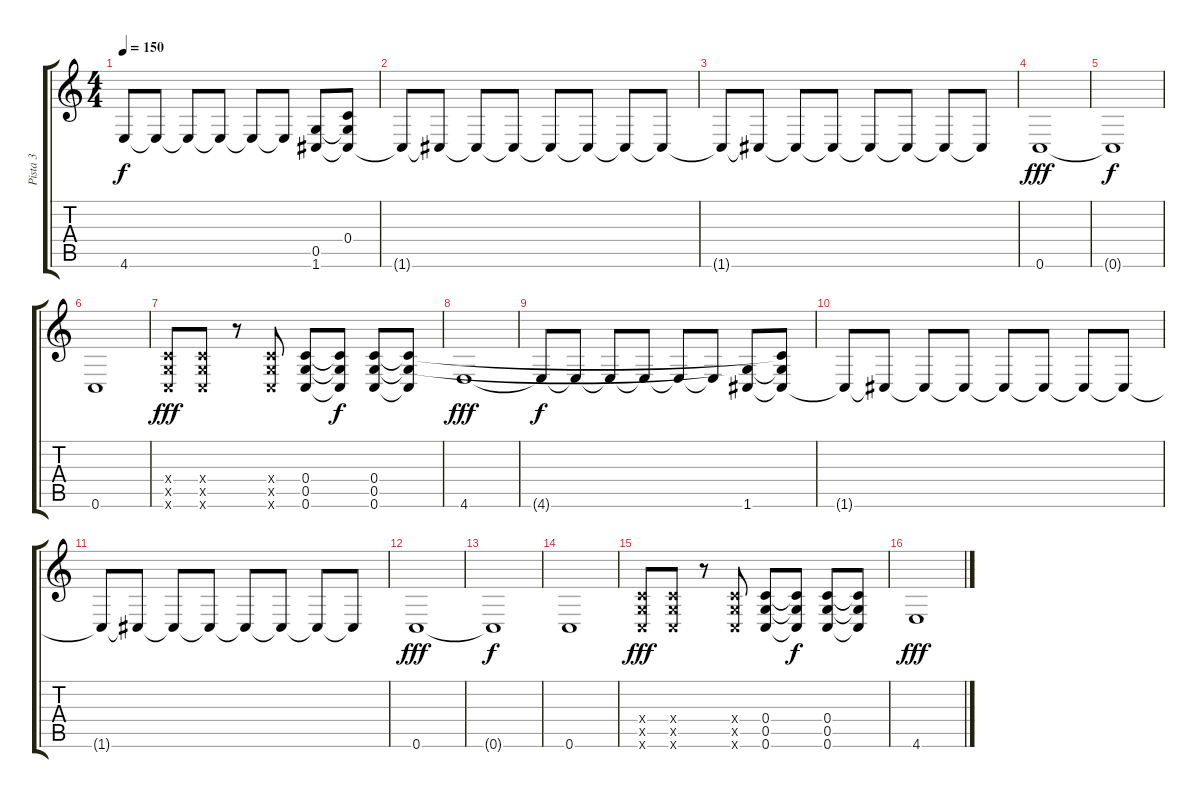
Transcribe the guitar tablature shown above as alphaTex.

\track ("Pista 3" "Pista 3") {instrument overdrivenguitar}
\staff {score tabs}
\tuning (E4 C4 G3 C3 G2 C2) {hide}
\ts (4 4)
\tempo 150
\clef g2
\ks c
4.6{t}.8{dy f} 4.6{t}.8 4.6{t}.8 4.6{t}.8 4.6{t}.8 4.6{t}.8 (0.5{t} 1.6).8 (0.4{t} 0.5{t} 1.6{t}).8 |
1.6{t}.8 1.6{t}.8 1.6{t}.8 1.6{t}.8 1.6{t}.8 1.6{t}.8 1.6{t}.8 1.6{t}.8 |
1.6{t}.8 1.6{t}.8 1.6{t}.8 1.6{t}.8 1.6{t}.8 1.6{t}.8 1.6{t}.8 1.6{t}.8 |
0.6.1{dy fff} |
0.6{t}.1{dy f} |
0.6.1 |
(0.4{x} 0.5{x} 0.6{x}).8{dy fff} (0.4{x} 0.5{x} 0.6{x}).8 r.8 (0.4{x} 0.5{x} 0.6{x}).8 (0.4 0.5 0.6).8 (0.4{t} 0.5{t} 0.6{t}).8{dy f} (0.4 0.5 0.6).8 (0.4{t} 0.5{t} 0.6{t}).8 |
4.6.1{dy fff} |
4.6{t}.8{dy f} 4.6{t}.8 4.6{t}.8 4.6{t}.8 4.6{t}.8 4.6{t}.8 (0.5{t} 1.6).8 (0.4{t} 0.5{t} 1.6{t}).8 |
1.6{t}.8 1.6{t}.8 1.6{t}.8 1.6{t}.8 1.6{t}.8 1.6{t}.8 1.6{t}.8 1.6{t}.8 |
1.6{t}.8 1.6{t}.8 1.6{t}.8 1.6{t}.8 1.6{t}.8 1.6{t}.8 1.6{t}.8 1.6{t}.8 |
0.6.1{dy fff} |
0.6{t}.1{dy f} |
0.6.1 |
(0.4{x} 0.5{x} 0.6{x}).8{dy fff} (0.4{x} 0.5{x} 0.6{x}).8 r.8 (0.4{x} 0.5{x} 0.6{x}).8 (0.4 0.5 0.6).8 (0.4{t} 0.5{t} 0.6{t}).8{dy f} (0.4 0.5 0.6).8 (0.4{t} 0.5{t} 0.6{t}).8 |
4.6.1{dy fff}
